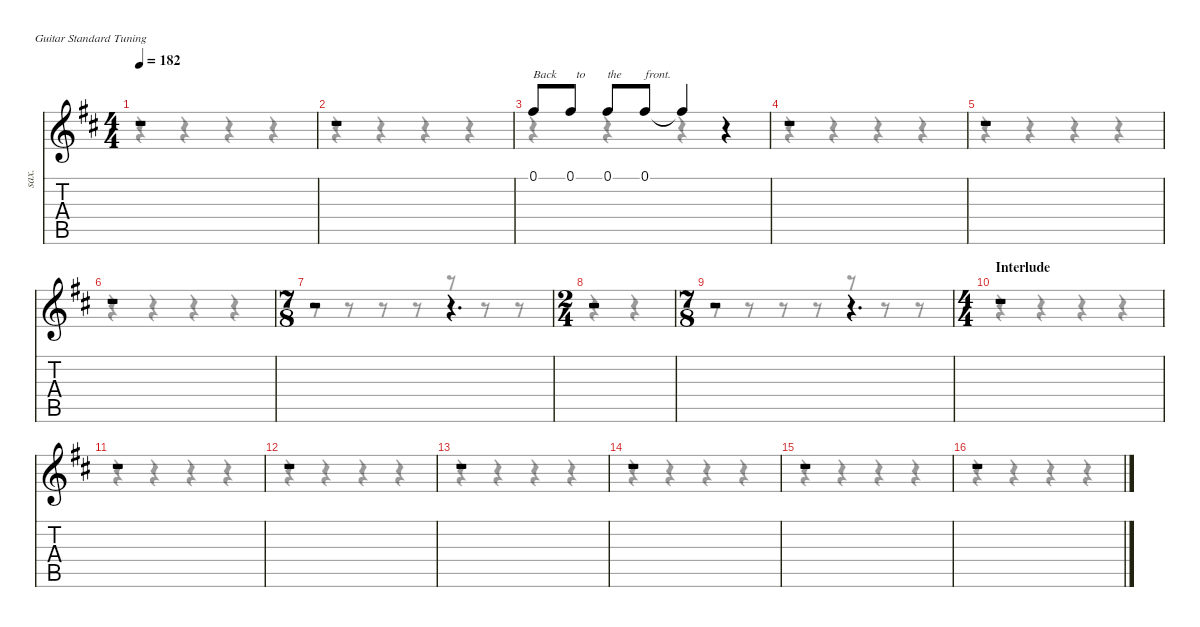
\defaultSystemsLayout 4
\hideDynamics
\bracketExtendMode nobrackets
\otherSystemsTrackNameOrientation horizontal
\track ("Cliff Burton (Backing Vocals)" "sax.") {instrument tenorsax}
\staff {score tabs}
\tuning (E4 B3 G3 D3 A2 E2)
\displaytranspose 14
\voice
\ts (4 4)
\tempo 182
\clef g2
\ks d
r.1{dy f beam Up} |
r.1{beam Up} |
0.1{acc #}.8{txt "Back" beam Up} 0.1{acc #}.8{txt "  to " beam Up} 0.1{acc #}.8{txt "the" beam Up} 0.1{acc #}.8{txt "front." beam Up} 0.1{t acc #}.4{beam Up} r.4{beam Up} |
r.1{beam Up} |
r.1{beam Up} |
r.1{beam Up} |
\ts (7 8)
\beaming (8 4 1 1 1)
r.2{beam Up} r.4{d beam Up} |
\ts (2 4)
\beaming (8 1 1 1 1)
r.2{beam Up} |
\ts (7 8)
\beaming (8 4 1 1 1)
r.2{beam Up} r.4{d beam Up} |
\ts (4 4)
\beaming (8 2 2 2 2)
\section ("" "Interlude")
r.1{beam Up} |
r.1{beam Up} |
r.1{beam Up} |
r.1{beam Up} |
r.1{beam Up} |
r.1{beam Up} |
r.1{beam Up}
\voice
\clef g2
\ottava regular
\simile none
\ks d
r.4{dy mf beam Down} r.4{beam Down} r.4{beam Down} r.4{beam Down} |
r.4{beam Down} r.4{beam Down} r.4{beam Down} r.4{beam Down} |
r.4{beam Down} r.4{beam Down} r.4{beam Down} r.4{beam Down} |
r.4{beam Down} r.4{beam Down} r.4{beam Down} r.4{beam Down} |
r.4{beam Down} r.4{beam Down} r.4{beam Down} r.4{beam Down} |
r.4{beam Down} r.4{beam Down} r.4{beam Down} r.4{beam Down} |
r.8{beam Down} r.8{beam Down} r.8{beam Down} r.8{beam Down} r.8{beam Down} r.8{beam Down} r.8{beam Down} |
r.4{beam Down} r.4{beam Down} |
r.8{beam Down} r.8{beam Down} r.8{beam Down} r.8{beam Down} r.8{beam Down} r.8{beam Down} r.8{beam Down} |
r.4{beam Down} r.4{beam Down} r.4{beam Down} r.4{beam Down} |
r.4{beam Down} r.4{beam Down} r.4{beam Down} r.4{beam Down} |
r.4{beam Down} r.4{beam Down} r.4{beam Down} r.4{beam Down} |
r.4{beam Down} r.4{beam Down} r.4{beam Down} r.4{beam Down} |
r.4{beam Down} r.4{beam Down} r.4{beam Down} r.4{beam Down} |
r.4{beam Down} r.4{beam Down} r.4{beam Down} r.4{beam Down} |
r.4{beam Down} r.4{beam Down} r.4{beam Down} r.4{beam Down}
